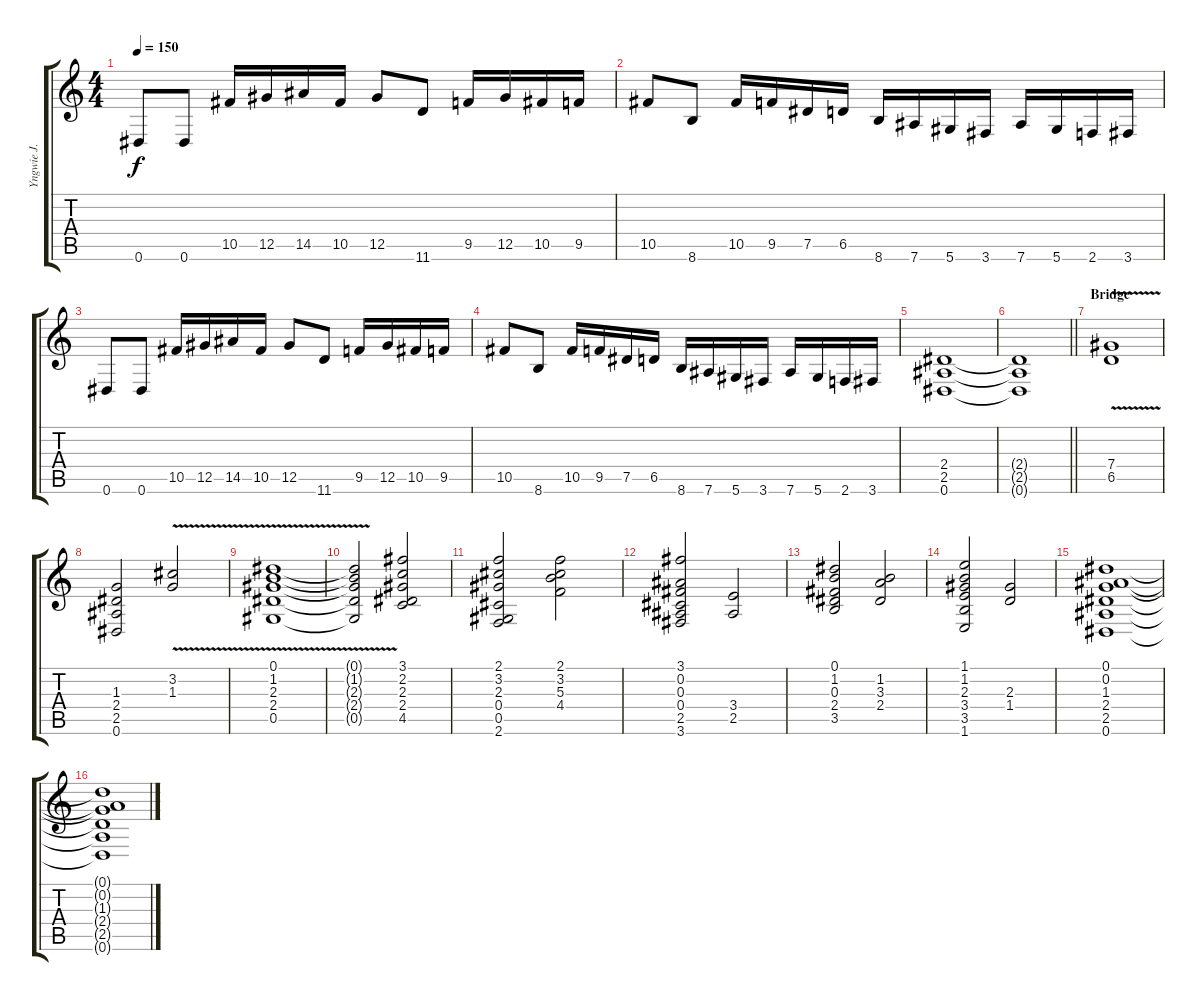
\track ("Yngwie J. Malmsteen" "Yngwie J. ") {instrument overdrivenguitar}
\staff {score tabs}
\tuning (Eb4 Bb3 Gb3 Db3 Ab2 Eb2) {hide}
\ts (4 4)
\tempo 150
\clef g2
\ks c
0.6.8{dy f} 0.6.8 10.5.16 12.5.16 14.5.16 10.5.16 12.5.8 11.6.8 9.5.16 12.5.16 10.5.16 9.5.16 |
10.5.8 8.6.8 10.5.16 9.5.16 7.5.16 6.5.16 8.6.16 7.6.16 5.6.16 3.6.16 7.6.16 5.6.16 2.6.16 3.6.16 |
0.6.8 0.6.8 10.5.16 12.5.16 14.5.16 10.5.16 12.5.8 11.6.8 9.5.16 12.5.16 10.5.16 9.5.16 |
10.5.8 8.6.8 10.5.16 9.5.16 7.5.16 6.5.16 8.6.16 7.6.16 5.6.16 3.6.16 7.6.16 5.6.16 2.6.16 3.6.16 |
(2.4 2.5 0.6).1 |
\barLineRight lightlight
(2.4{t} 2.5{t} 0.6{t}).1 |
\section ("" "Bridge")
(7.4{v} 6.5{v}).1 |
(1.3 2.4 2.5 0.6).2 (3.2{v} 1.3{v}).2 |
(0.1 1.2{v} 2.3{v} 2.4 0.5).1 |
(0.1{t} 1.2{t} 2.3{t} 2.4{t} 0.5{t}).2 (3.1 2.2 2.3 2.4 4.5).2 |
(2.1 3.2 2.3 0.4 0.5 2.6).2 (2.1 3.2 5.3 4.4).2 |
(3.1 0.2 0.3 0.4 2.5 3.6).2 (3.4 2.5).2 |
(0.1 1.2 0.3 2.4 3.5).2 (1.2 3.3 2.4).2 |
(1.1 1.2 2.3 3.4 3.5 1.6).2 (2.3 1.4).2 |
(0.1 0.2 1.3 2.4 2.5 0.6).1 |
(0.1{t} 0.2{t} 1.3{t} 2.4{t} 2.5{t} 0.6{t}).1
